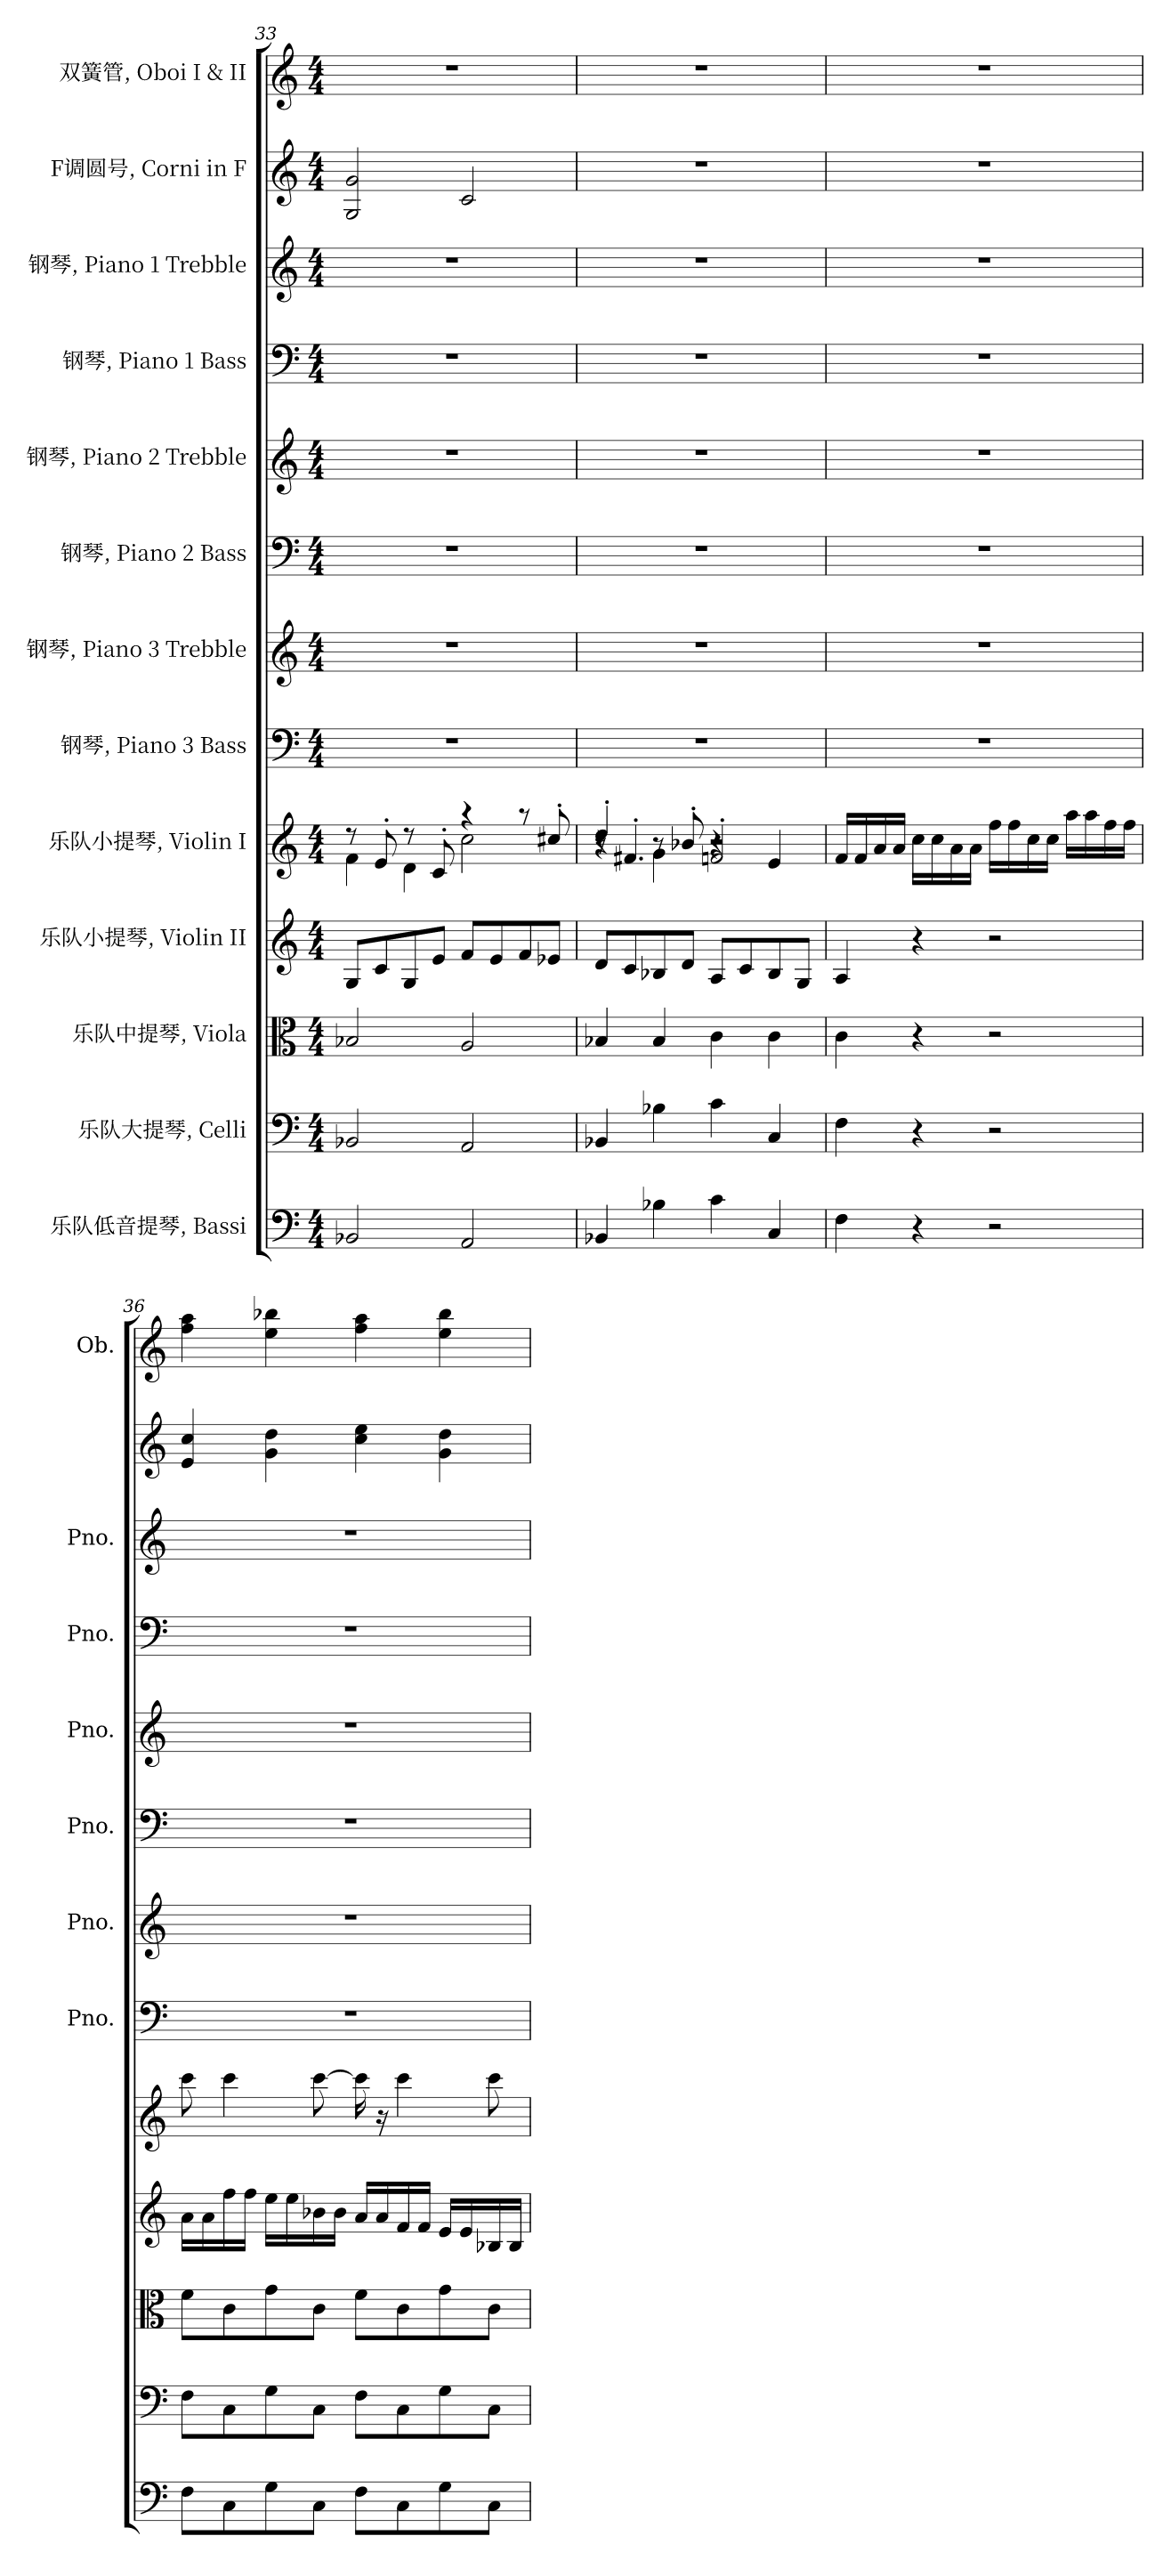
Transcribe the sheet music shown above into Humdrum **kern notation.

**kern	**kern	**kern	**kern	**kern	**kern	**kern	**kern	**kern	**kern	**kern	**kern	**kern
*part13	*part12	*part11	*part10	*part9	*part8	*part7	*part6	*part5	*part4	*part3	*part2	*part1
*staff13	*staff12	*staff11	*staff10	*staff9	*staff8	*staff7	*staff6	*staff5	*staff4	*staff3	*staff2	*staff1
*I"乐队低音提琴, Bassi	*I"乐队大提琴, Celli	*I"乐队中提琴, Viola	*I"乐队小提琴, Violin II	*I"乐队小提琴, Violin I	*I"钢琴, Piano 3 Bass	*I"钢琴, Piano 3 Trebble	*I"钢琴, Piano 2 Bass	*I"钢琴, Piano 2 Trebble	*I"钢琴, Piano 1 Bass	*I"钢琴, Piano 1 Trebble	*I"F调圆号, Corni in F	*I"双簧管, Oboi I &amp; II
*	*	*	*	*	*I'Pno.	*I'Pno.	*I'Pno.	*I'Pno.	*I'Pno.	*I'Pno.	*	*I'Ob.
!!LO:PB:g=z
*clefF4	*clefF4	*clefC3	*clefG2	*clefG2	*clefF4	*clefG2	*clefF4	*clefG2	*clefF4	*clefG2	*clefG2	*clefG2
*ITrd7c12	*	*	*	*	*	*	*	*	*	*	*ITrd4c7	*
*k[]	*k[]	*k[]	*k[]	*k[]	*k[]	*k[]	*k[]	*k[]	*k[]	*k[]	*k[b-]	*k[]
*M4/4	*M4/4	*M4/4	*M4/4	*M4/4	*M4/4	*M4/4	*M4/4	*M4/4	*M4/4	*M4/4	*M4/4	*M4/4
=33	=33	=33	=33	=33	=33	=33	=33	=33	=33	=33	=33	=33
*	*	*	*	*^	*	*	*	*	*	*	*	*
2BBB-X/	2BB-X/	2B-X/	8G/L	8r	4f\	1r	1r	1r	1r	1r	1r	2C/ 2c/	1r
.	.	.	8c/	8e'/	.	.	.	.	.	.	.	.	.
.	.	.	8G/	8r	4d\	.	.	.	.	.	.	.	.
.	.	.	8e/J	8c'/	.	.	.	.	.	.	.	.	.
2AAA/	2AA/	2A/	8f/L	4r	2cc\	.	.	.	.	.	.	2F/	.
.	.	.	8e/	.	.	.	.	.	.	.	.	.	.
.	.	.	8f/	8r	.	.	.	.	.	.	.	.	.
.	.	.	8e-X/J	8cc#X'/	.	.	.	.	.	.	.	.	.
*	*	*	*	*v	*v	*	*	*	*	*	*	*	*
=34	=34	=34	=34	=34	=34	=34	=34	=34	=34	=34	=34	=34
*	*	*	*	*	*	*	*	*	*	*	*	*MM127
*	*	*	*	*^	*	*	*	*	*	*	*	*
*	*	*	*	*	*^	*	*	*	*	*	*	*	*
4BBB-X/	4BB-X/	4B-X/	8d/L	4dd'/	4r	8r	1r	1r	1r	1r	1r	1r	1r	1r
.	.	.	8c/	.	.	4.f#X'/	.	.	.	.	.	.	.	.
4BB-X\	4B-X\	4B-/	8B-X/	8r	4g\	.	.	.	.	.	.	.	.	.
.	.	.	8d/J	8b-X'/	.	.	.	.	.	.	.	.	.	.
4C\	4c\	4c\	8A/L	4r	2r	2fn'/	.	.	.	.	.	.	.	.
.	.	.	8c/	.	.	.	.	.	.	.	.	.	.	.
4CC/	4C/	4c\	8B-/	4e/	.	.	.	.	.	.	.	.	.	.
.	.	.	8G/J	.	.	.	.	.	.	.	.	.	.	.
*	*	*	*	*v	*v	*v	*	*	*	*	*	*	*	*
=35	=35	=35	=35	=35	=35	=35	=35	=35	=35	=35	=35	=35
*	*	*	*	*	*	*	*	*	*	*	*	*MM127
4FF\	4F\	4c\	4A/	16f/LL	1r	1r	1r	1r	1r	1r	1r	1r
.	.	.	.	16f/	.	.	.	.	.	.	.	.
.	.	.	.	16a/	.	.	.	.	.	.	.	.
.	.	.	.	16a/JJ	.	.	.	.	.	.	.	.
4r	4r	4r	4r	16cc\LL	.	.	.	.	.	.	.	.
.	.	.	.	16cc\	.	.	.	.	.	.	.	.
.	.	.	.	16a\	.	.	.	.	.	.	.	.
.	.	.	.	16a\JJ	.	.	.	.	.	.	.	.
2r	2r	2r	2r	16ff\LL	.	.	.	.	.	.	.	.
.	.	.	.	16ff\	.	.	.	.	.	.	.	.
.	.	.	.	16cc\	.	.	.	.	.	.	.	.
.	.	.	.	16cc\JJ	.	.	.	.	.	.	.	.
.	.	.	.	16aa\LL	.	.	.	.	.	.	.	.
.	.	.	.	16aa\	.	.	.	.	.	.	.	.
.	.	.	.	16ff\	.	.	.	.	.	.	.	.
.	.	.	.	16ff\JJ	.	.	.	.	.	.	.	.
!!LO:PB:g=z
=36	=36	=36	=36	=36	=36	=36	=36	=36	=36	=36	=36	=36
8FF\L	8F\L	8f\L	16a\LL	8ccc\	1r	1r	1r	1r	1r	1r	4A/ 4f/	4ff\ 4aa\
.	.	.	16a\	.	.	.	.	.	.	.	.	.
8CC\	8C\	8c\	16ff\	4ccc\	.	.	.	.	.	.	.	.
.	.	.	16ff\JJ	.	.	.	.	.	.	.	.	.
*	*	*	*	*	*	*	*	*	*	*	*	*MM126
8GG\	8G\	8g\	16ee\LL	.	.	.	.	.	.	.	4c\ 4g\	4ee\ 4bb-X\
.	.	.	16ee\	.	.	.	.	.	.	.	.	.
8CC\J	8C\J	8c\J	16b-X\	[8ccc\	.	.	.	.	.	.	.	.
.	.	.	16b-\JJ	.	.	.	.	.	.	.	.	.
8FF\L	8F\L	8f\L	16a/LL	16ccc\]	.	.	.	.	.	.	4f\ 4a\	4ff\ 4aa\
.	.	.	16a/	16r	.	.	.	.	.	.	.	.
8CC\	8C\	8c\	16f/	4ccc\	.	.	.	.	.	.	.	.
.	.	.	16f/JJ	.	.	.	.	.	.	.	.	.
8GG\	8G\	8g\	16e/LL	.	.	.	.	.	.	.	4c\ 4g\	4ee\ 4bb-\
.	.	.	16e/	.	.	.	.	.	.	.	.	.
8CC\J	8C\J	8c\J	16B-X/	8ccc\	.	.	.	.	.	.	.	.
.	.	.	16B-/JJ	.	.	.	.	.	.	.	.	.
=	=	=	=	=	=	=	=	=	=	=	=	=
*-	*-	*-	*-	*-	*-	*-	*-	*-	*-	*-	*-	*-
